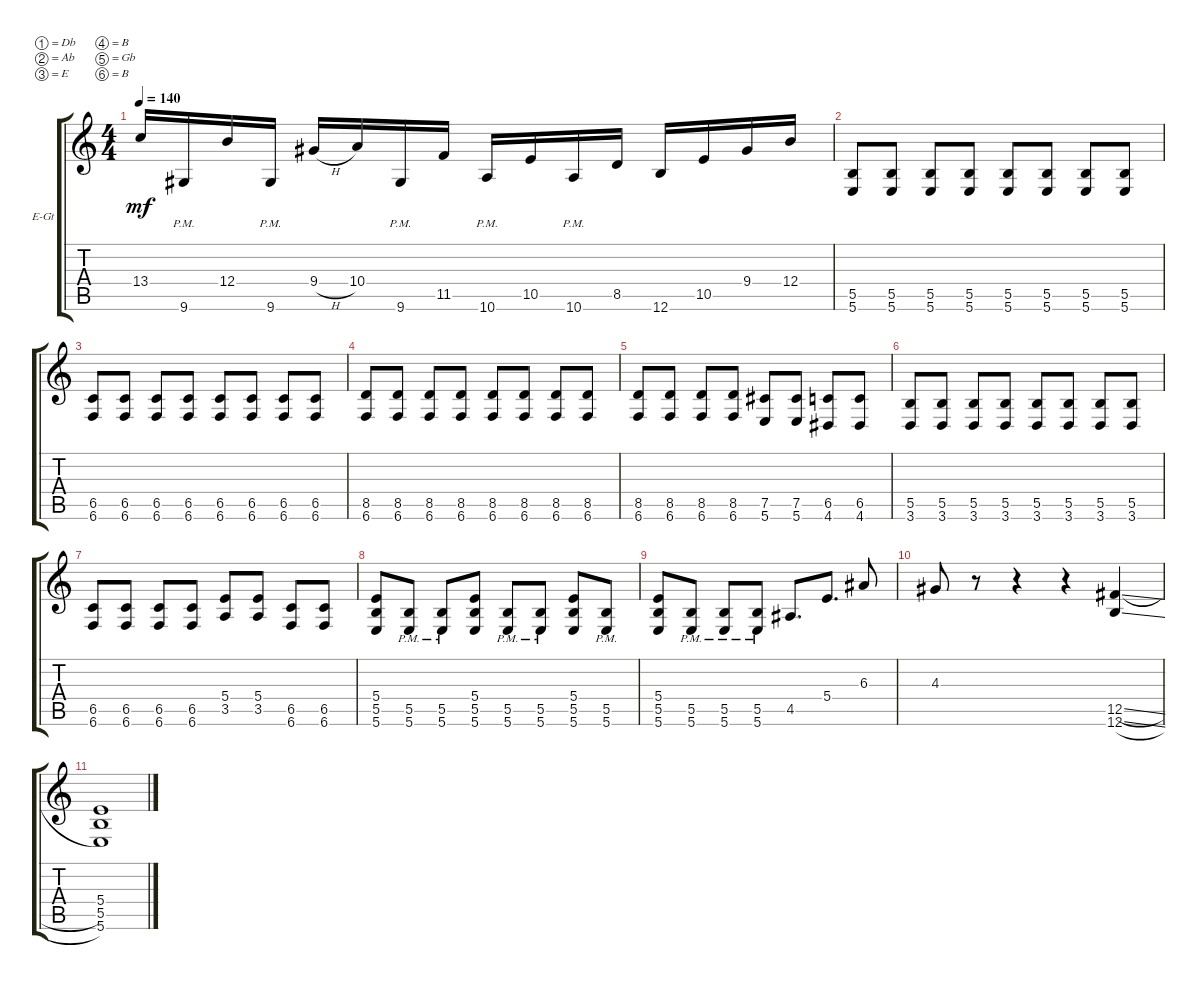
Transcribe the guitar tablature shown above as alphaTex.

\defaultSystemsLayout 4
\bracketExtendMode groupsimilarinstruments
\firstSystemTrackNameOrientation horizontal
\otherSystemsTrackNameOrientation horizontal
\track ("Electric Guitar" "E-Gt") {instrument distortionguitar}
\staff {score tabs}
\tuning (Db4 Ab3 E3 B2 Gb2 B1)
\ts (4 4)
\tempo 140
\clef g2
\ks c
13.4.16{dy mf} 9.6{pm}.16 12.4.16 9.6{pm}.16 9.4{h}.16 10.4.16 9.6{pm}.16 11.5.16 10.6{pm}.16 10.5.16 10.6{pm}.16 8.5.16 12.6.16 10.5.16 9.4.16 12.4.16 |
(5.5 5.6).8 (5.6 5.5).8 (5.5 5.6).8 (5.6 5.5).8 (5.5 5.6).8 (5.5 5.6).8 (5.6 5.5).8 (5.5 5.6).8 |
(6.6 6.5).8 (6.5 6.6).8 (6.5 6.6).8 (6.5 6.6).8 (6.6 6.5).8 (6.5 6.6).8 (6.5 6.6).8 (6.5 6.6).8 |
(8.5 6.6).8 (8.5 6.6).8 (8.5 6.6).8 (8.5 6.6).8 (8.5 6.6).8 (8.5 6.6).8 (8.5 6.6).8 (8.5 6.6).8 |
(8.5 6.6).8 (8.5 6.6).8 (8.5 6.6).8 (8.5 6.6).8 (7.5 5.6).8 (7.5 5.6).8 (6.5 4.6).8 (6.5 4.6).8 |
(3.6 5.5).8 (5.5 3.6).8 (3.6 5.5).8 (5.5 3.6).8 (3.6 5.5).8 (5.5 3.6).8 (3.6 5.5).8 (5.5 3.6).8 |
(6.6 6.5).8 (6.5 6.6).8 (6.5 6.6).8 (6.5 6.6).8 (5.4 3.5).8 (5.4 3.5).8 (6.6 6.5).8 (6.5 6.6).8 |
(5.6 5.5 5.4).8 (5.5{pm} 5.6{pm}).8 (5.6{pm} 5.5{pm}).8 (5.4 5.5 5.6).8 (5.6{pm} 5.5{pm}).8 (5.5{pm} 5.6{pm}).8 (5.6 5.5 5.4).8 (5.5{pm} 5.6{pm}).8 |
(5.6 5.5 5.4).8 (5.6{pm} 5.5{pm}).8 (5.6{pm} 5.5{pm}).8 (5.6{pm} 5.5{pm}).8 4.5.8{d} 5.4.8{d} 6.3.8 |
4.3.8 r.8 r.4 r.4 (12.6{sl} 12.5{sl}).4 |
(5.6 5.5 5.4).1
